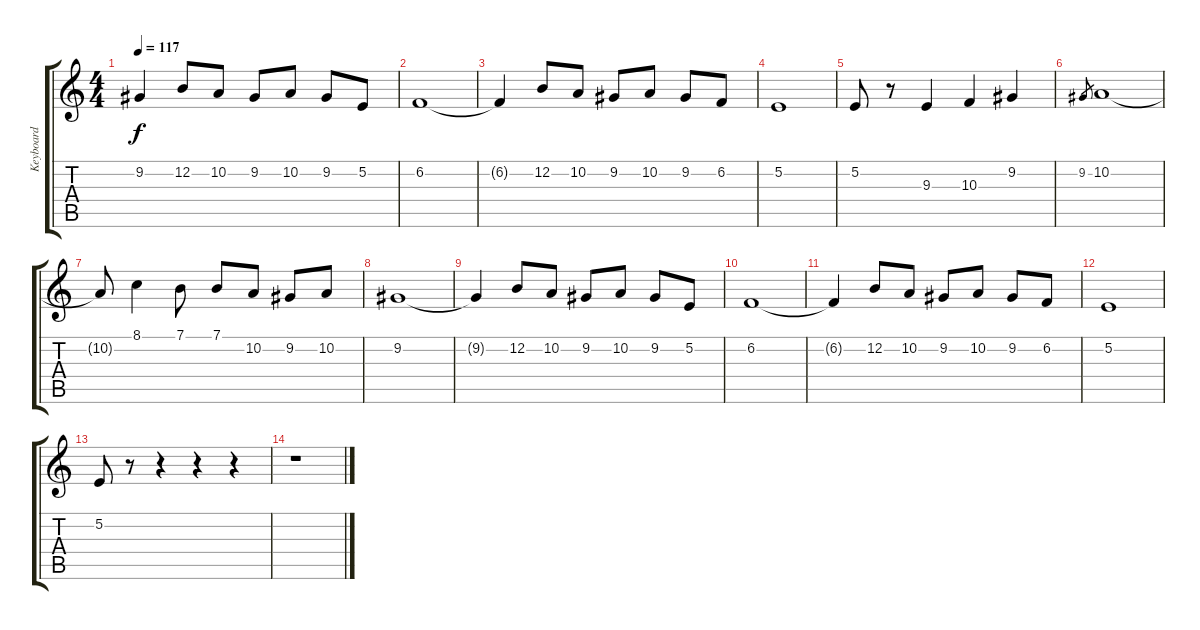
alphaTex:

\track ("Keyboard" "Keyboard") {instrument stringensemble1}
\staff {score tabs}
\tuning (E4 B3 G3 D3 A2 E2) {hide}
\ts (4 4)
\tempo 117
\clef g2
\ks c
9.2{t}.4{dy f} 12.2.8 10.2.8 9.2.8 10.2.8 9.2.8 5.2.8 |
6.2.1 |
6.2{t}.4 12.2.8 10.2.8 9.2.8 10.2.8 9.2.8 6.2.8 |
5.2.1 |
5.2.8 r.8 9.3.4 10.3.4 9.2.4 |
9.2.8{gr} 10.2.1 |
10.2{t}.8 8.1.4 7.1.8 7.1.8 10.2.8 9.2.8 10.2.8 |
9.2.1 |
9.2{t}.4 12.2.8 10.2.8 9.2.8 10.2.8 9.2.8 5.2.8 |
6.2.1 |
6.2{t}.4 12.2.8 10.2.8 9.2.8 10.2.8 9.2.8 6.2.8 |
5.2.1 |
5.2.8 r.8 r.4 r.4 r.4 |
r.1
